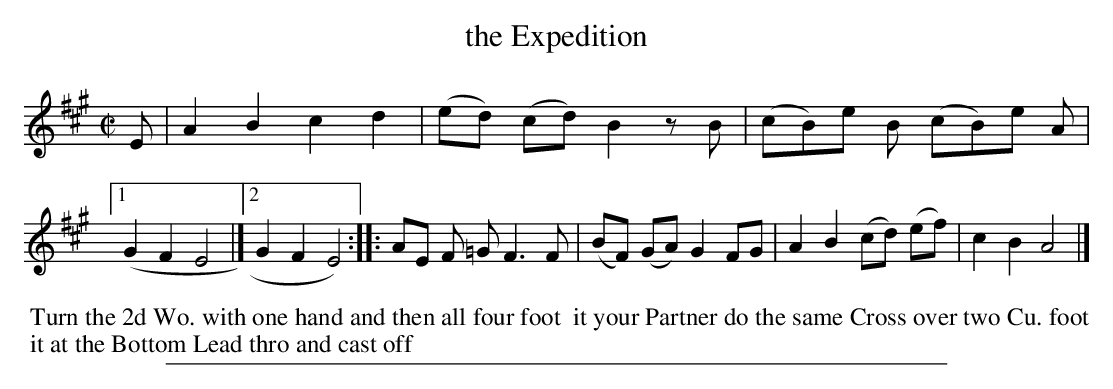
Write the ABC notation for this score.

X:1
T: the Expedition
M: C|
L: 1/8
K: A
E |\
A2 B2 c2 d2 | (ed) (cd) B2 zB | (cB)e B (cB)e A |[1 (G2 F2 E4 |]\
[2 G2 F2 E4) :| |: AE F =G F3 F | (BF) (GA) G2 FG |\
A2 B2 (cd) (ef) | c2 B2 A4 |]
